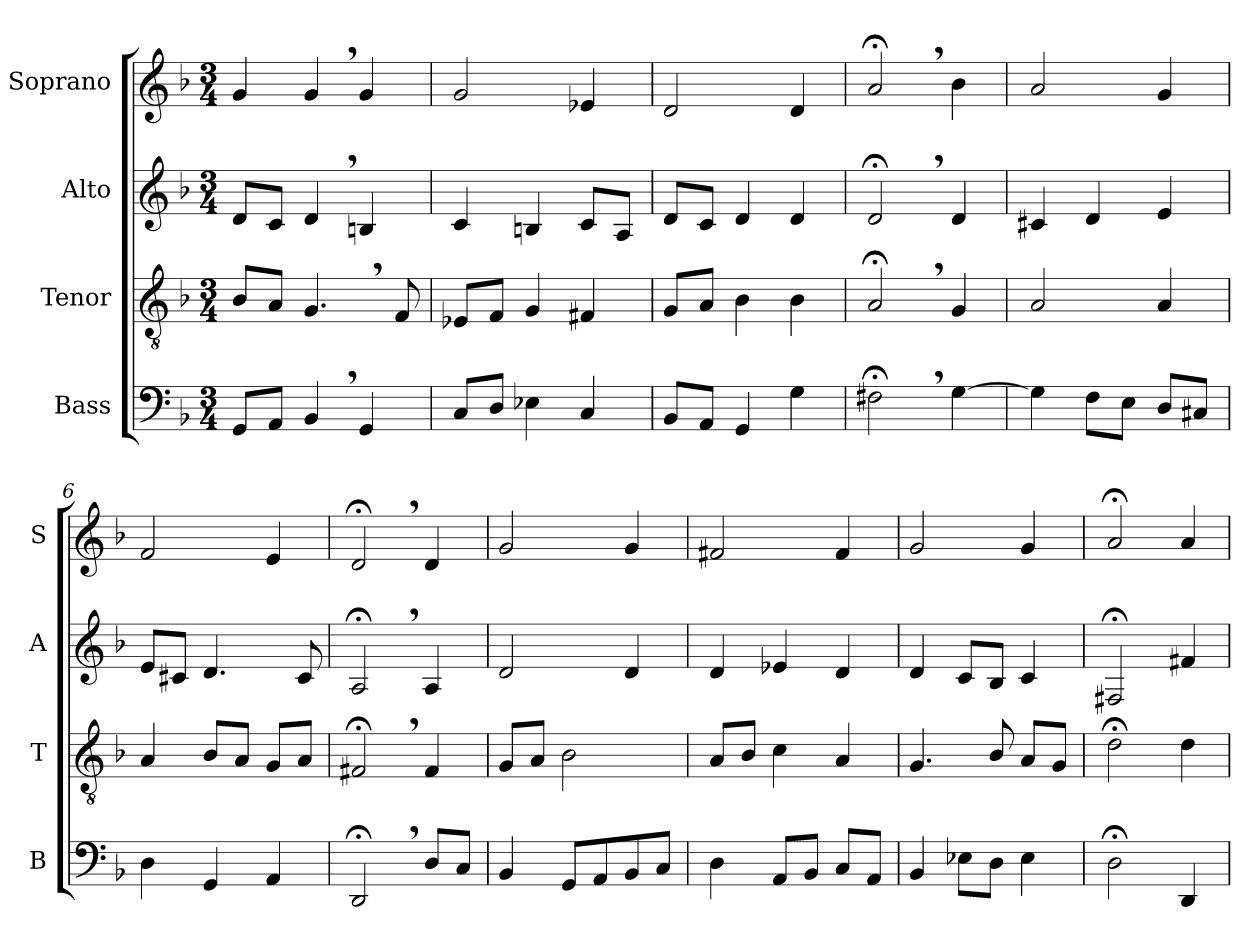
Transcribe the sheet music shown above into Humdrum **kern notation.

**kern	**kern	**kern	**kern
*part4	*part3	*part2	*part1
*staff4	*staff3	*staff2	*staff1
*I"Bass	*I"Tenor	*I"Alto	*I"Soprano
*I'B	*I'T	*I'A	*I'S
*clefF4	*clefGv2	*clefG2	*clefG2
*k[b-]	*k[b-]	*k[b-]	*k[b-]
*M3/4	*M3/4	*M3/4	*M3/4
=1	=1	=1	=1
8GG/L	8B-/L	8d/L	4g/
8AA/J	8A/J	8c/J	.
4BB-,/	4.G,/	4d,/	4g,/
4GG/	.	4Bn/	4g/
.	8F/	.	.
=2	=2	=2	=2
8C/L	8E-X/L	4c/	2g/
8D/J	8F/J	.	.
4E-X\	4G/	4Bn/	.
4C/	4F#X/	8c/L	4e-X/
.	.	8A/J	.
=3	=3	=3	=3
8BB-/L	8G/L	8d/L	2d/
8AA/J	8A/J	8c/J	.
4GG/	4B-\	4d/	.
4G\	4B-\	4d/	4d/
=4	=4	=4	=4
2F#X;<,\	2A;<,/	2d;<,/	2a;<,/
[4G\	4G/	4d/	4b-\
=5	=5	=5	=5
4G\]	2A/	4c#X/	2a/
8F\L	.	4d/	.
8E\J	.	.	.
8D/L	4A/	4e/	4g/
8C#X/J	.	.	.
=6	=6	=6	=6
4D\	4A/	8e/L	2f/
.	.	8c#X/J	.
4GG/	8B-/L	4.d/	.
.	8A/J	.	.
4AA/	8G/L	.	4e/
.	8A/J	8c#/	.
=7	=7	=7	=7
2DD;<,/	2F#X;<,/	2A;<,/	2d;<,/
8D/L	4F#/	4A/	4d/
8C/J	.	.	.
=8	=8	=8	=8
4BB-/	8G/L	2d/	2g/
.	8A/J	.	.
8GG/L	2B-\	.	.
8AA/	.	.	.
8BB-/	.	4d/	4g/
8C/J	.	.	.
=9	=9	=9	=9
4D\	8A/L	4d/	2f#X/
.	8B-/J	.	.
8AA/L	4c\	4e-X/	.
8BB-/J	.	.	.
8C/L	4A/	4d/	4f#/
8AA/J	.	.	.
=10	=10	=10	=10
4BB-/	4.G/	4d/	2g/
8E-X\L	.	8c/L	.
8D\J	8B-/	8B-/J	.
4E-\	8A/L	4c/	4g/
.	8G/J	.	.
=11	=11	=11	=11
2D;<\	2d;<\	2F#X;</	2a;</
4DD/	4d\	4f#X/	4a/
=	=	=	=
*-	*-	*-	*-
